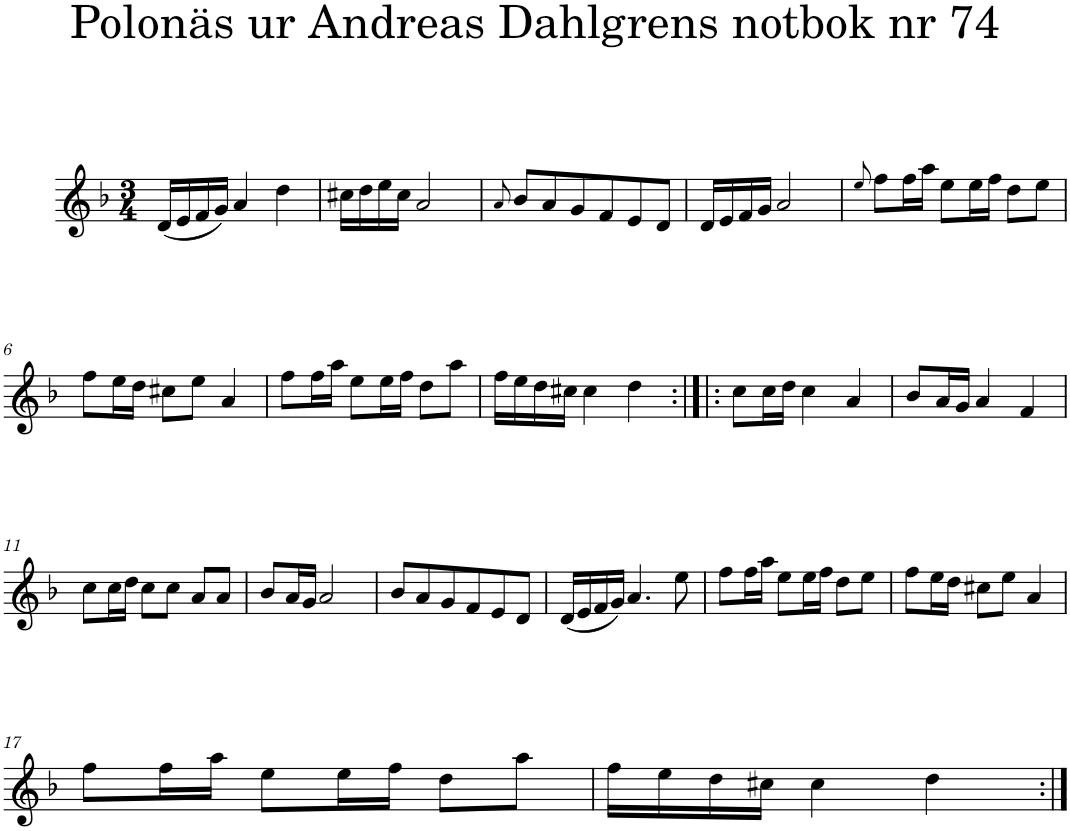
**kern
*part1
*staff1
*I"Piano
*I'Pno
*clefG2
*k[b-]
*d:
*M3/4
=1
(16d/LL
16e/
16f/
16g/JJ)
4a/
4dd\
=2
16cc#X\LL
16dd\
16ee\
16cc#\JJ
2a/
=3
8qa/
8b-/L
8a/
8g/
8f/
8e/
8d/J
=4
16d/LL
16e/
16f/
16g/JJ
2a/
=5
8qee/
8ff\L
16ff\L
16aa\JJ
8ee\L
16ee\L
16ff\JJ
8dd\L
8ee\J
!!LO:LB:g=z
=6
8ff\L
16ee\L
16dd\JJ
8cc#X\L
8ee\J
4a/
=7
8ff\L
16ff\L
16aa\JJ
8ee\L
16ee\L
16ff\JJ
8dd\L
8aa\J
=8
16ff\LL
16ee\
16dd\
16cc#X\JJ
4cc#\
4dd\
=9:|!|:
8cc\L
16cc\L
16dd\JJ
4cc\
4a/
=10
8b-/L
16a/L
16g/JJ
4a/
4f/
!!LO:LB:g=z
=11
8cc\L
16cc\L
16dd\JJ
8cc\L
8cc\J
8a/L
8a/J
=12
8b-/L
16a/L
16g/JJ
2a/
=13
8b-/L
8a/
8g/
8f/
8e/
8d/J
=14
(16d/LL
16e/
16f/
16g/JJ)
4.a/
8ee\
=15
8ff\L
16ff\L
16aa\JJ
8ee\L
16ee\L
16ff\JJ
8dd\L
8ee\J
=16
8ff\L
16ee\L
16dd\JJ
8cc#X\L
8ee\J
4a/
!!LO:LB:g=z
=17
8ff\L
16ff\L
16aa\JJ
8ee\L
16ee\L
16ff\JJ
8dd\L
8aa\J
=18
16ff\LL
16ee\
16dd\
16cc#X\JJ
4cc#\
4dd\
=:|!
*-
